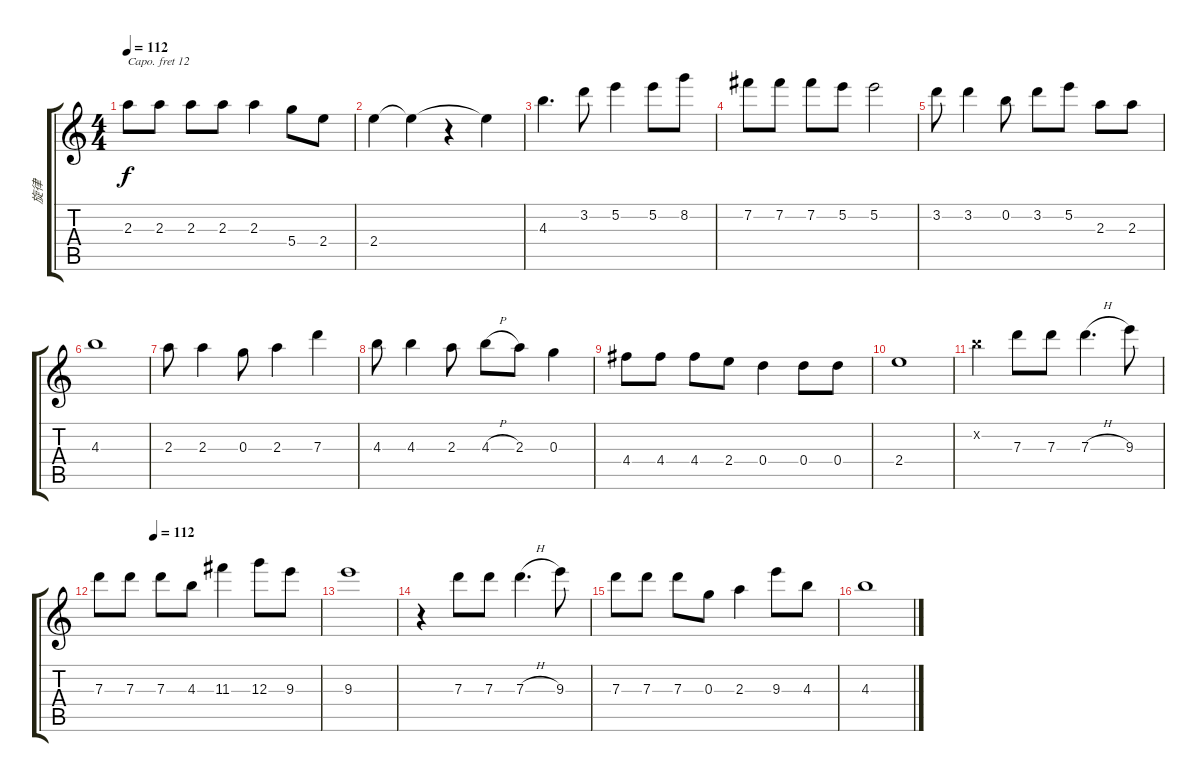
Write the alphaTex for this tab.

\track ("旋律" "旋律") {instrument distortionguitar}
\staff {score tabs}
\capo 12
\tuning (E4 B3 G3 D3 A2 E2) {hide}
\ts (4 4)
\tempo 112
\clef g2
\ks c
2.3.8{dy f} 2.3.8 2.3.8 2.3.8 2.3.4 5.4.8 2.4.8 |
2.4.4 2.4{t}.4 r.4 2.4{t}.4 |
4.3.4{d} 3.2.8 5.2.4 5.2.8 8.2.8 |
7.2.8 7.2.8 7.2.8 5.2.8 5.2.2 |
3.2.8 3.2.4 0.2.8 3.2.8 5.2.8 2.3.8 2.3.8 |
4.3.1 |
2.3.8 2.3.4 0.3.8 2.3.4 7.3.4 |
4.3.8 4.3.4 2.3.8 4.3{h}.8 2.3.8 0.3.4 |
4.4.8 4.4.8 4.4.8 2.4.8 0.4.4 0.4.8 0.4.8 |
2.4.1 |
0.2{x}.4 7.3.8 7.3.8 7.3{h}.4{d} 9.3.8 |
\tempo (112 0.25)
7.3.8 7.3.8 7.3.8 4.3.8 11.3.4 12.3.8 9.3.8 |
9.3.1 |
r.4 7.3.8 7.3.8 7.3{h}.4{d} 9.3.8 |
7.3.8 7.3.8 7.3.8 0.3.8 2.3.4 9.3.8 4.3.8 |
4.3.1
